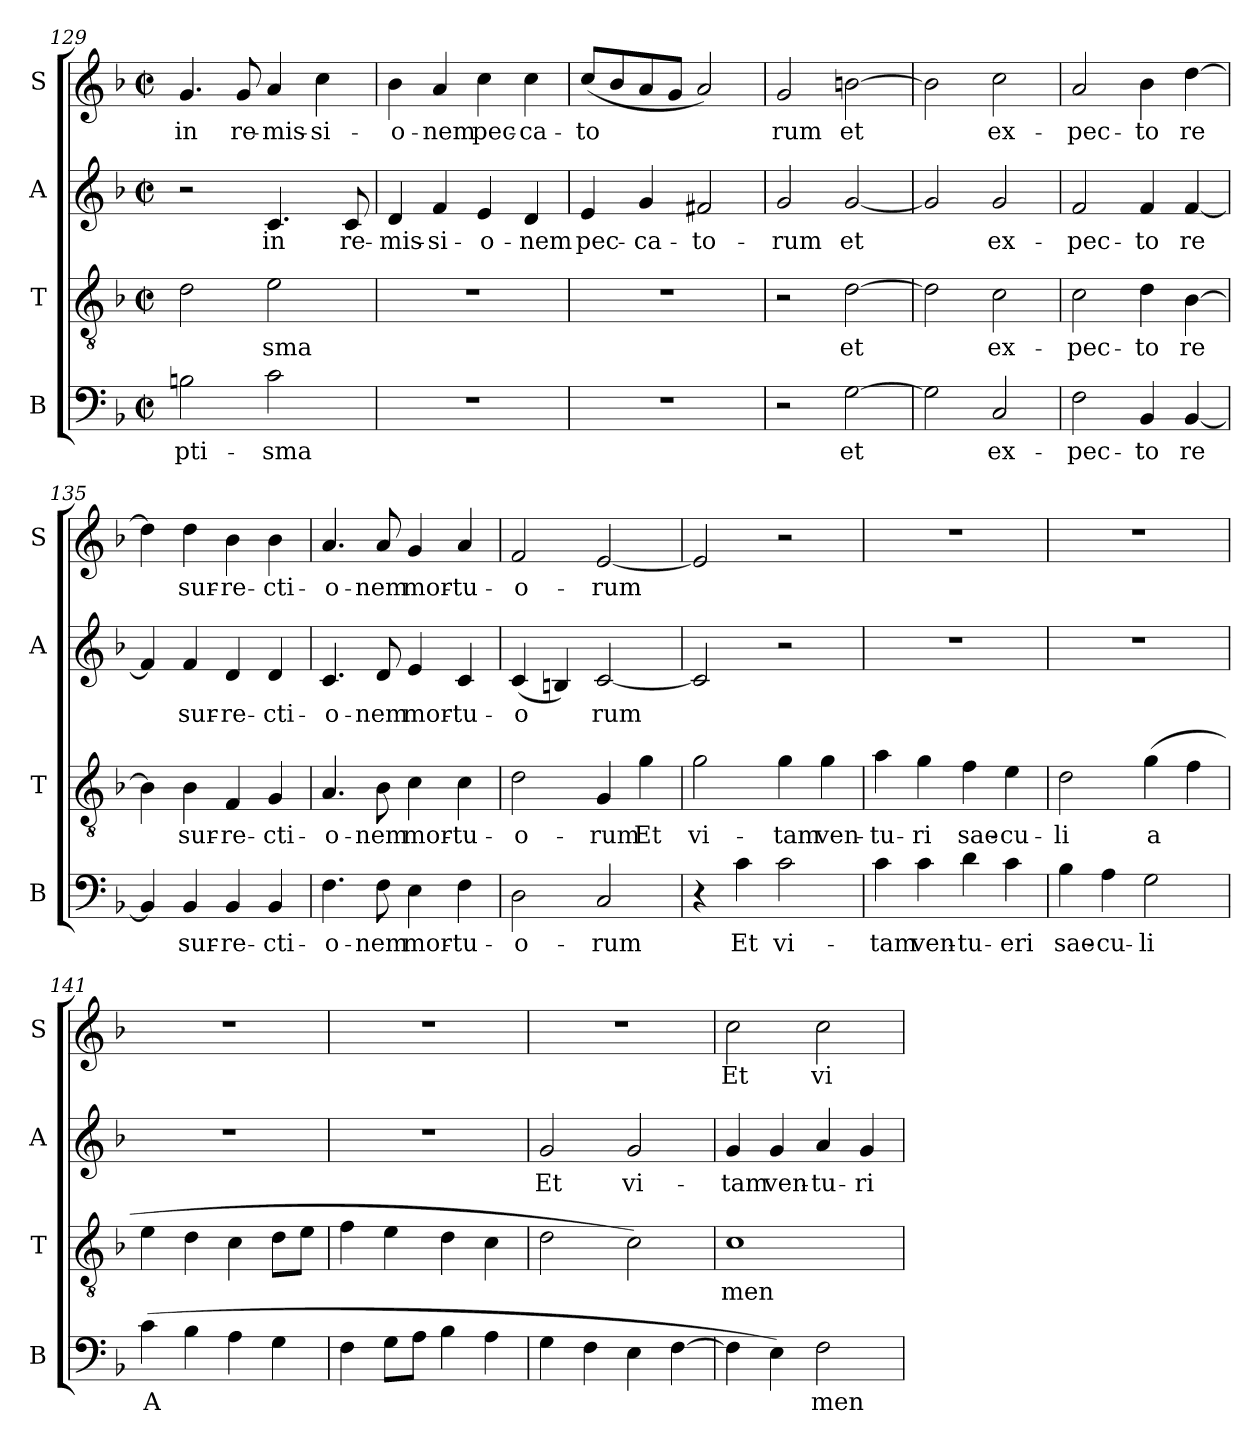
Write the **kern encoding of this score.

**kern	**text	**kern	**text	**kern	**text	**kern	**text
*part4	*part4	*part3	*part3	*part2	*part2	*part1	*part1
*staff4	*staff4	*staff3	*staff3	*staff2	*staff2	*staff1	*staff1
*I"B	*	*I"T	*	*I"A	*	*I"S	*
*I'B	*	*I'T	*	*I'A	*	*I'S	*
!!LO:LB:g=z
*clefF4	*	*clefGv2	*	*clefG2	*	*clefG2	*
*k[b-]	*	*k[b-]	*	*k[b-]	*	*k[b-]	*
*M2/2	*	*M2/2	*	*M2/2	*	*M2/2	*
*met(c|)	*	*met(c|)	*	*met(c|)	*	*met(c|)	*
=129	=129	=129	=129	=129	=129	=129	=129
2Bn\	-pti-	2d\	.	2r	.	4.g/	in
.	.	.	.	.	.	8g/	re-
2c\	-sma	2e\	sma	4.c/	in	4a/	-mis-
.	.	.	.	.	.	4cc\	-si-
.	.	.	.	8c/	re-	.	.
=130	=130	=130	=130	=130	=130	=130	=130
1r	.	1r	.	4d/	-mis-	4b-\	-o-
.	.	.	.	4f/	-si-	4a/	-nem
.	.	.	.	4e/	-o-	4cc\	pec-
.	.	.	.	4d/	-nem	4cc\	-ca-
=131	=131	=131	=131	=131	=131	=131	=131
1r	.	1r	.	4e/	pec-	(8cc/L	-to
.	.	.	.	.	.	8b-/	.
.	.	.	.	4g/	-ca-	8a/	.
.	.	.	.	.	.	8g/J	.
.	.	.	.	2f#X/	-to-	2a/)	.
=132	=132	=132	=132	=132	=132	=132	=132
2r	.	2r	.	2g/	-rum	2g/	rum
[2G\	et	[2d\	et	[2g/	et	[2bn\	et
=133	=133	=133	=133	=133	=133	=133	=133
2G\]	.	2d\]	.	2g/]	.	2b\]	.
2C/	ex-	2c\	ex-	2g/	ex-	2cc\	ex-
=134	=134	=134	=134	=134	=134	=134	=134
2F\	-pec-	2c\	-pec-	2f/	-pec-	2a/	-pec-
4BB-/	-to	4d\	-to	4f/	-to	4b-\	-to
[4BB-/	re	[4B-\	re	[4f/	re	[4dd\	re
=135	=135	=135	=135	=135	=135	=135	=135
4BB-/]	.	4B-\]	.	4f/]	.	4dd\]	.
4BB-/	sur-	4B-\	sur-	4f/	sur-	4dd\	sur-
4BB-/	-re-	4F/	-re-	4d/	-re-	4b-\	-re-
4BB-/	-cti-	4G/	-cti-	4d/	-cti-	4b-\	-cti-
=136	=136	=136	=136	=136	=136	=136	=136
4.F\	-o-	4.A/	-o-	4.c/	-o-	4.a/	-o-
8F\	-nem	8B-\	-nem	8d/	-nem	8a/	-nem
4E\	mor-	4c\	mor-	4e/	mor-	4g/	mor-
4F\	-tu-	4c\	-tu-	4c/	-tu-	4a/	-tu-
!!LO:PB:g=z
=137	=137	=137	=137	=137	=137	=137	=137
2D\	-o-	2d\	-o-	(4c/	-o	2f/	-o-
.	.	.	.	4Bn/)	.	.	.
2C/	-rum	4G/	-rum	[2c/	rum	[2e/	-rum
.	.	4g\	Et	.	.	.	.
=138	=138	=138	=138	=138	=138	=138	=138
4r	.	2g\	vi-	2c/]	.	2e/]	.
4c\	Et	.	.	.	.	.	.
2c\	vi-	4g\	-tam	2r	.	2r	.
.	.	4g\	ven-	.	.	.	.
=139	=139	=139	=139	=139	=139	=139	=139
4c\	-tam	4a\	-tu-	1r	.	1r	.
4c\	ven-	4g\	-ri	.	.	.	.
4d\	-tu-	4f\	sae-	.	.	.	.
4c\	-eri	4e\	-cu-	.	.	.	.
=140	=140	=140	=140	=140	=140	=140	=140
4B-\	sae-	2d\	-li	1r	.	1r	.
4A\	-cu-	.	.	.	.	.	.
2G\	-li	(4g\	a	.	.	.	.
.	.	4f\	.	.	.	.	.
=141	=141	=141	=141	=141	=141	=141	=141
(4c\	A	4e\	.	1r	.	1r	.
4B-\	.	4d\	.	.	.	.	.
4A\	.	4c\	.	.	.	.	.
4G\	.	8d\L	.	.	.	.	.
.	.	8e\J	.	.	.	.	.
=142	=142	=142	=142	=142	=142	=142	=142
4F\	.	4f\	.	1r	.	1r	.
8G\L	.	4e\	.	.	.	.	.
8A\J	.	.	.	.	.	.	.
4B-\	.	4d\	.	.	.	.	.
4A\	.	4c\	.	.	.	.	.
=143	=143	=143	=143	=143	=143	=143	=143
4G\	.	2d\	.	2g/	Et	1r	.
4F\	.	.	.	.	.	.	.
4E\	.	2c\)	.	2g/	vi-	.	.
[4F\	.	.	.	.	.	.	.
=144	=144	=144	=144	=144	=144	=144	=144
4F\]	.	1c	men	4g/	-tam	2cc\	Et
4E\)	.	.	.	4g/	ven-	.	.
2F\	men	.	.	4a/	-tu-	2cc\	vi-
.	.	.	.	4g/	-ri	.	.
=	=	=	=	=	=	=	=
*-	*-	*-	*-	*-	*-	*-	*-
